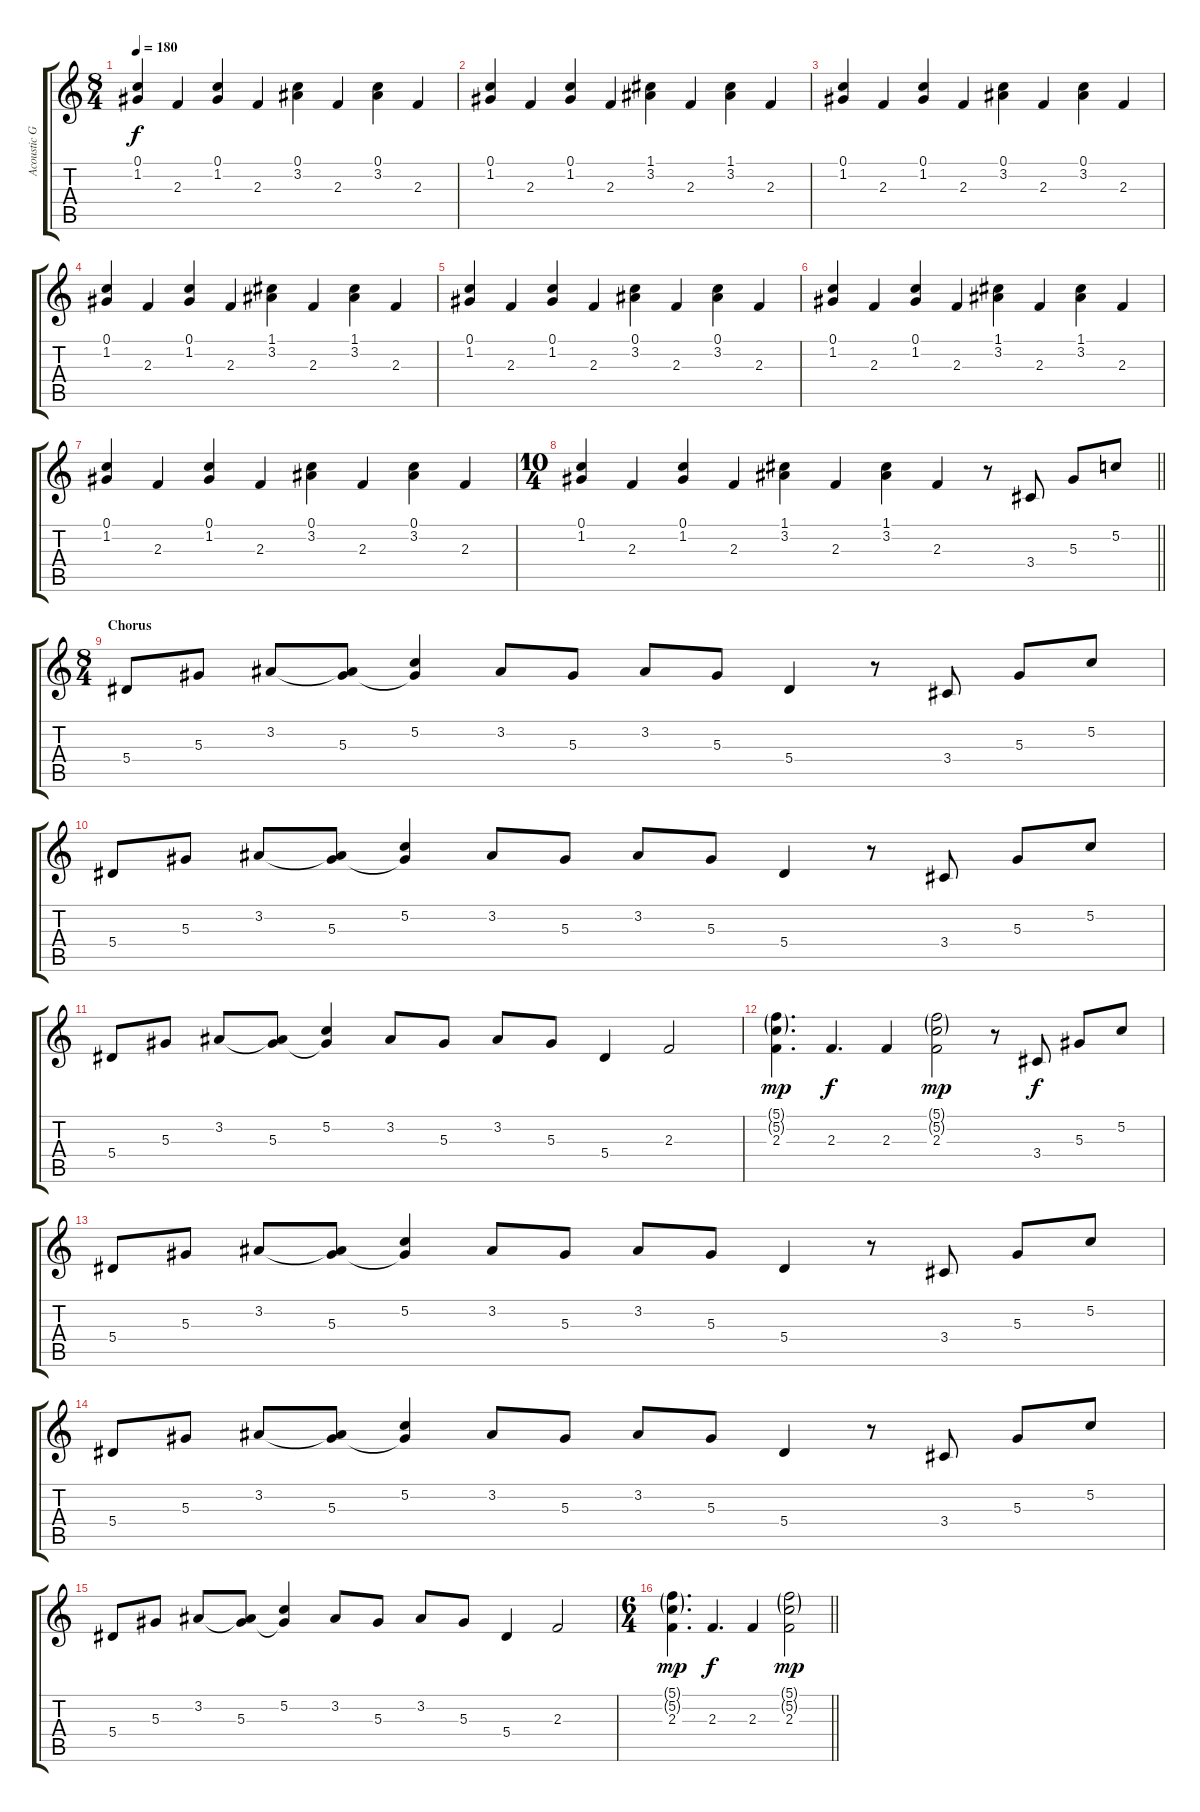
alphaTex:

\track ("Acoustic Guitar 3" "Acoustic G") {instrument acousticguitarnylon}
\staff {score tabs}
\tuning (C4 G3 Eb3 Bb2 F2 C2) {hide}
\ts (8 4)
\tempo 180
\clef g2
\ks c
(0.1 1.2).4{dy f volume 12} 2.3.4 (0.1 1.2).4 2.3.4 (0.1 3.2).4 2.3.4 (0.1 3.2).4 2.3.4 |
(0.1 1.2).4 2.3.4 (0.1 1.2).4 2.3.4 (1.1 3.2).4 2.3.4 (1.1 3.2).4 2.3.4 |
(0.1 1.2).4 2.3.4 (0.1 1.2).4 2.3.4 (0.1 3.2).4 2.3.4 (0.1 3.2).4 2.3.4 |
(0.1 1.2).4 2.3.4 (0.1 1.2).4 2.3.4 (1.1 3.2).4 2.3.4 (1.1 3.2).4 2.3.4 |
(0.1 1.2).4{volume 12} 2.3.4 (0.1 1.2).4 2.3.4 (0.1 3.2).4 2.3.4 (0.1 3.2).4 2.3.4 |
(0.1 1.2).4 2.3.4 (0.1 1.2).4 2.3.4 (1.1 3.2).4 2.3.4 (1.1 3.2).4 2.3.4 |
(0.1 1.2).4 2.3.4 (0.1 1.2).4 2.3.4 (0.1 3.2).4 2.3.4 (0.1 3.2).4 2.3.4 |
\ts (10 4)
\barLineRight lightlight
(0.1 1.2).4 2.3.4 (0.1 1.2).4 2.3.4 (1.1 3.2).4 2.3.4 (1.1 3.2).4 2.3.4 r.8{volume 9 instrument electricguitarjazz} 3.4.8 5.3.8 5.2.8 |
\ts (8 4)
\section ("" "Chorus")
5.4.8 5.3.8 3.2.8 (3.2{t} 5.3).8 (5.2 5.3{t}).4 3.2.8 5.3.8 3.2.8 5.3.8 5.4.4 r.8 3.4.8 5.3.8 5.2.8 |
5.4.8 5.3.8 3.2.8 (3.2{t} 5.3).8 (5.2 5.3{t}).4 3.2.8 5.3.8 3.2.8 5.3.8 5.4.4 r.8 3.4.8 5.3.8 5.2.8 |
5.4.8 5.3.8 3.2.8 (3.2{t} 5.3).8 (5.2 5.3{t}).4 3.2.8 5.3.8 3.2.8 5.3.8 5.4.4 2.3.2 |
(5.1{g} 5.2{g} 2.3).4{d dy mp} 2.3.4{d dy f} 2.3.4 (5.1{g} 5.2{g} 2.3).2{dy mp} r.8 3.4.8{dy f} 5.3.8 5.2.8 |
5.4.8 5.3.8 3.2.8 (3.2{t} 5.3).8 (5.2 5.3{t}).4 3.2.8 5.3.8 3.2.8 5.3.8 5.4.4 r.8 3.4.8 5.3.8 5.2.8 |
5.4.8 5.3.8 3.2.8 (3.2{t} 5.3).8 (5.2 5.3{t}).4 3.2.8 5.3.8 3.2.8 5.3.8 5.4.4 r.8 3.4.8 5.3.8 5.2.8 |
5.4.8 5.3.8 3.2.8 (3.2{t} 5.3).8 (5.2 5.3{t}).4 3.2.8 5.3.8 3.2.8 5.3.8 5.4.4 2.3.2 |
\ts (6 4)
\barLineRight lightlight
(5.1{g} 5.2{g} 2.3).4{d dy mp} 2.3.4{d dy f} 2.3.4 (5.1{g} 5.2{g} 2.3).2{dy mp}
